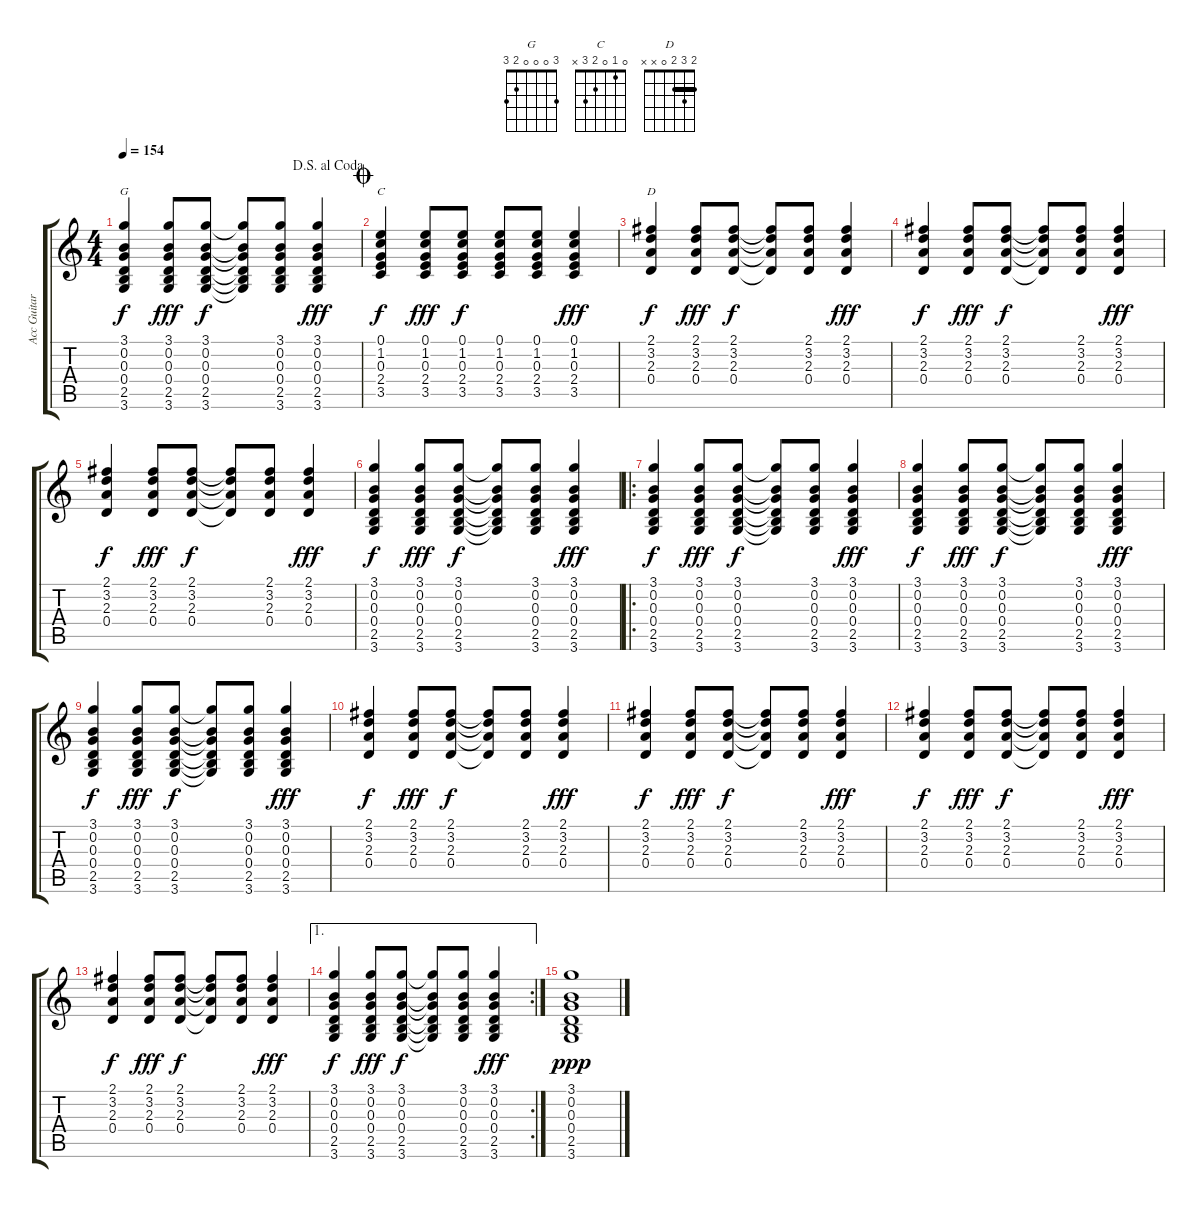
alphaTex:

\track ("Acc Guitare" "Acc Guitar") {instrument acousticguitarsteel}
\staff {score tabs}
\tuning (E4 B3 G3 D3 A2 E2) {hide}
\chord ("G" 3 0 0 0 2 3)
\chord ("C" 0 1 0 2 3 x)
\chord ("D" 2 3 2 0 x x) {barre 2}
\ts (4 4)
\jump dalsegnoalcoda
\tempo 154
\clef g2
\ks c
(3.1 0.2 0.3 0.4 2.5 3.6).4{ch "G" dy f} (3.1 0.2 0.3 0.4 2.5 3.6).8{dy fff} (3.1 0.2 0.3 0.4 2.5 3.6).8{dy f} (3.1{t} 0.2{t} 0.3{t} 0.4{t} 2.5{t} 3.6{t}).8 (3.1 0.2 0.3 0.4 2.5 3.6).8 (3.1 0.2 0.3 0.4 2.5 3.6).4{dy fff} |
\jump coda
(0.1 1.2 0.3 2.4 3.5).4{ch "C" dy f} (0.1 1.2 0.3 2.4 3.5).8{dy fff} (0.1 1.2 0.3 2.4 3.5).8{dy f} (0.1 1.2 0.3 2.4 3.5).8 (0.1 1.2 0.3 2.4 3.5).8 (0.1 1.2 0.3 2.4 3.5).4{dy fff} |
(2.1 3.2 2.3 0.4).4{ch "D" dy f} (2.1 3.2 2.3 0.4).8{dy fff} (2.1 3.2 2.3 0.4).8{dy f} (2.1{t} 3.2{t} 2.3{t} 0.4{t}).8 (2.1 3.2 2.3 0.4).8 (2.1 3.2 2.3 0.4).4{dy fff} |
(2.1 3.2 2.3 0.4).4{dy f} (2.1 3.2 2.3 0.4).8{dy fff} (2.1 3.2 2.3 0.4).8{dy f} (2.1{t} 3.2{t} 2.3{t} 0.4{t}).8 (2.1 3.2 2.3 0.4).8 (2.1 3.2 2.3 0.4).4{dy fff} |
(2.1 3.2 2.3 0.4).4{dy f} (2.1 3.2 2.3 0.4).8{dy fff} (2.1 3.2 2.3 0.4).8{dy f} (2.1{t} 3.2{t} 2.3{t} 0.4{t}).8 (2.1 3.2 2.3 0.4).8 (2.1 3.2 2.3 0.4).4{dy fff} |
(3.1 0.2 0.3 0.4 2.5 3.6).4{dy f} (3.1 0.2 0.3 0.4 2.5 3.6).8{dy fff} (3.1 0.2 0.3 0.4 2.5 3.6).8{dy f} (3.1{t} 0.2{t} 0.3{t} 0.4{t} 2.5{t} 3.6{t}).8 (3.1 0.2 0.3 0.4 2.5 3.6).8 (3.1 0.2 0.3 0.4 2.5 3.6).4{dy fff} |
\ro
(3.1 0.2 0.3 0.4 2.5 3.6).4{dy f} (3.1 0.2 0.3 0.4 2.5 3.6).8{dy fff} (3.1 0.2 0.3 0.4 2.5 3.6).8{dy f} (3.1{t} 0.2{t} 0.3{t} 0.4{t} 2.5{t} 3.6{t}).8 (3.1 0.2 0.3 0.4 2.5 3.6).8 (3.1 0.2 0.3 0.4 2.5 3.6).4{dy fff} |
(3.1 0.2 0.3 0.4 2.5 3.6).4{dy f} (3.1 0.2 0.3 0.4 2.5 3.6).8{dy fff} (3.1 0.2 0.3 0.4 2.5 3.6).8{dy f} (3.1{t} 0.2{t} 0.3{t} 0.4{t} 2.5{t} 3.6{t}).8 (3.1 0.2 0.3 0.4 2.5 3.6).8 (3.1 0.2 0.3 0.4 2.5 3.6).4{dy fff} |
(3.1 0.2 0.3 0.4 2.5 3.6).4{dy f} (3.1 0.2 0.3 0.4 2.5 3.6).8{dy fff} (3.1 0.2 0.3 0.4 2.5 3.6).8{dy f} (3.1{t} 0.2{t} 0.3{t} 0.4{t} 2.5{t} 3.6{t}).8 (3.1 0.2 0.3 0.4 2.5 3.6).8 (3.1 0.2 0.3 0.4 2.5 3.6).4{dy fff} |
(2.1 3.2 2.3 0.4).4{dy f} (2.1 3.2 2.3 0.4).8{dy fff} (2.1 3.2 2.3 0.4).8{dy f} (2.1{t} 3.2{t} 2.3{t} 0.4{t}).8 (2.1 3.2 2.3 0.4).8 (2.1 3.2 2.3 0.4).4{dy fff} |
(2.1 3.2 2.3 0.4).4{dy f} (2.1 3.2 2.3 0.4).8{dy fff} (2.1 3.2 2.3 0.4).8{dy f} (2.1{t} 3.2{t} 2.3{t} 0.4{t}).8 (2.1 3.2 2.3 0.4).8 (2.1 3.2 2.3 0.4).4{dy fff} |
(2.1 3.2 2.3 0.4).4{dy f} (2.1 3.2 2.3 0.4).8{dy fff} (2.1 3.2 2.3 0.4).8{dy f} (2.1{t} 3.2{t} 2.3{t} 0.4{t}).8 (2.1 3.2 2.3 0.4).8 (2.1 3.2 2.3 0.4).4{dy fff} |
(2.1 3.2 2.3 0.4).4{dy f} (2.1 3.2 2.3 0.4).8{dy fff} (2.1 3.2 2.3 0.4).8{dy f} (2.1{t} 3.2{t} 2.3{t} 0.4{t}).8 (2.1 3.2 2.3 0.4).8 (2.1 3.2 2.3 0.4).4{dy fff} |
\ae 1
\rc 2
(3.1 0.2 0.3 0.4 2.5 3.6).4{dy f} (3.1 0.2 0.3 0.4 2.5 3.6).8{dy fff} (3.1 0.2 0.3 0.4 2.5 3.6).8{dy f} (3.1{t} 0.2{t} 0.3{t} 0.4{t} 2.5{t} 3.6{t}).8 (3.1 0.2 0.3 0.4 2.5 3.6).8 (3.1 0.2 0.3 0.4 2.5 3.6).4{dy fff} |
(3.1 0.2 0.3 0.4 2.5 3.6).1{dy ppp}
